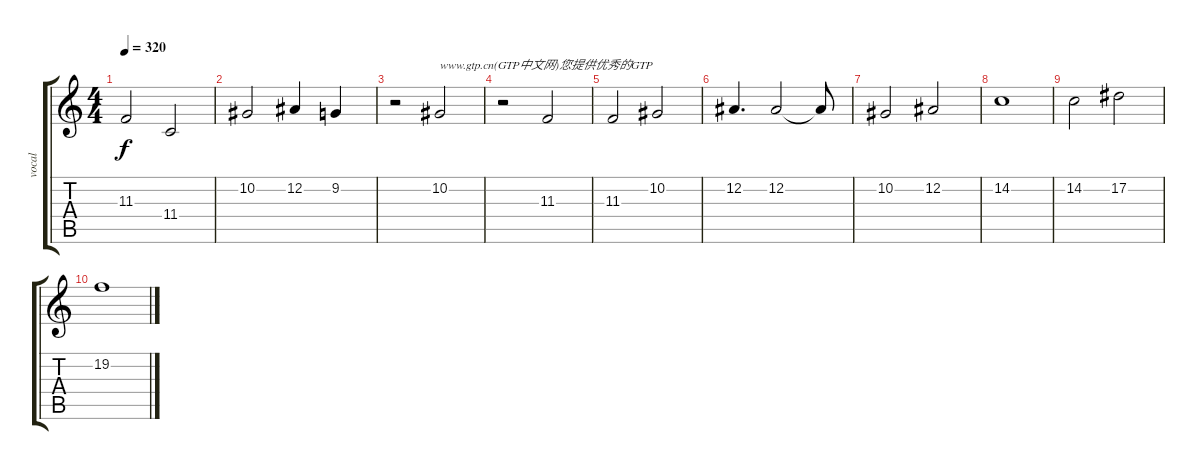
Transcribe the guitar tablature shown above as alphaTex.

\track ("vocal" "vocal") {instrument choiraahs}
\staff {score tabs}
\tuning (Eb4 Bb3 Gb3 Db3 Ab2 Eb2) {hide}
\ts (4 4)
\tempo 320
\clef g2
\ks c
11.3.2{dy f} 11.4.2 |
10.2.2 12.2.4 9.2.4 |
r.2 10.2.2{txt "www.gtp.cn(GTP中文网)您提供优秀的GTP"} |
r.2 11.3.2 |
11.3.2 10.2.2 |
12.2.4{d} 12.2.2 12.2{t}.8 |
10.2.2 12.2.2 |
14.2.1 |
14.2.2 17.2.2 |
19.2.1
